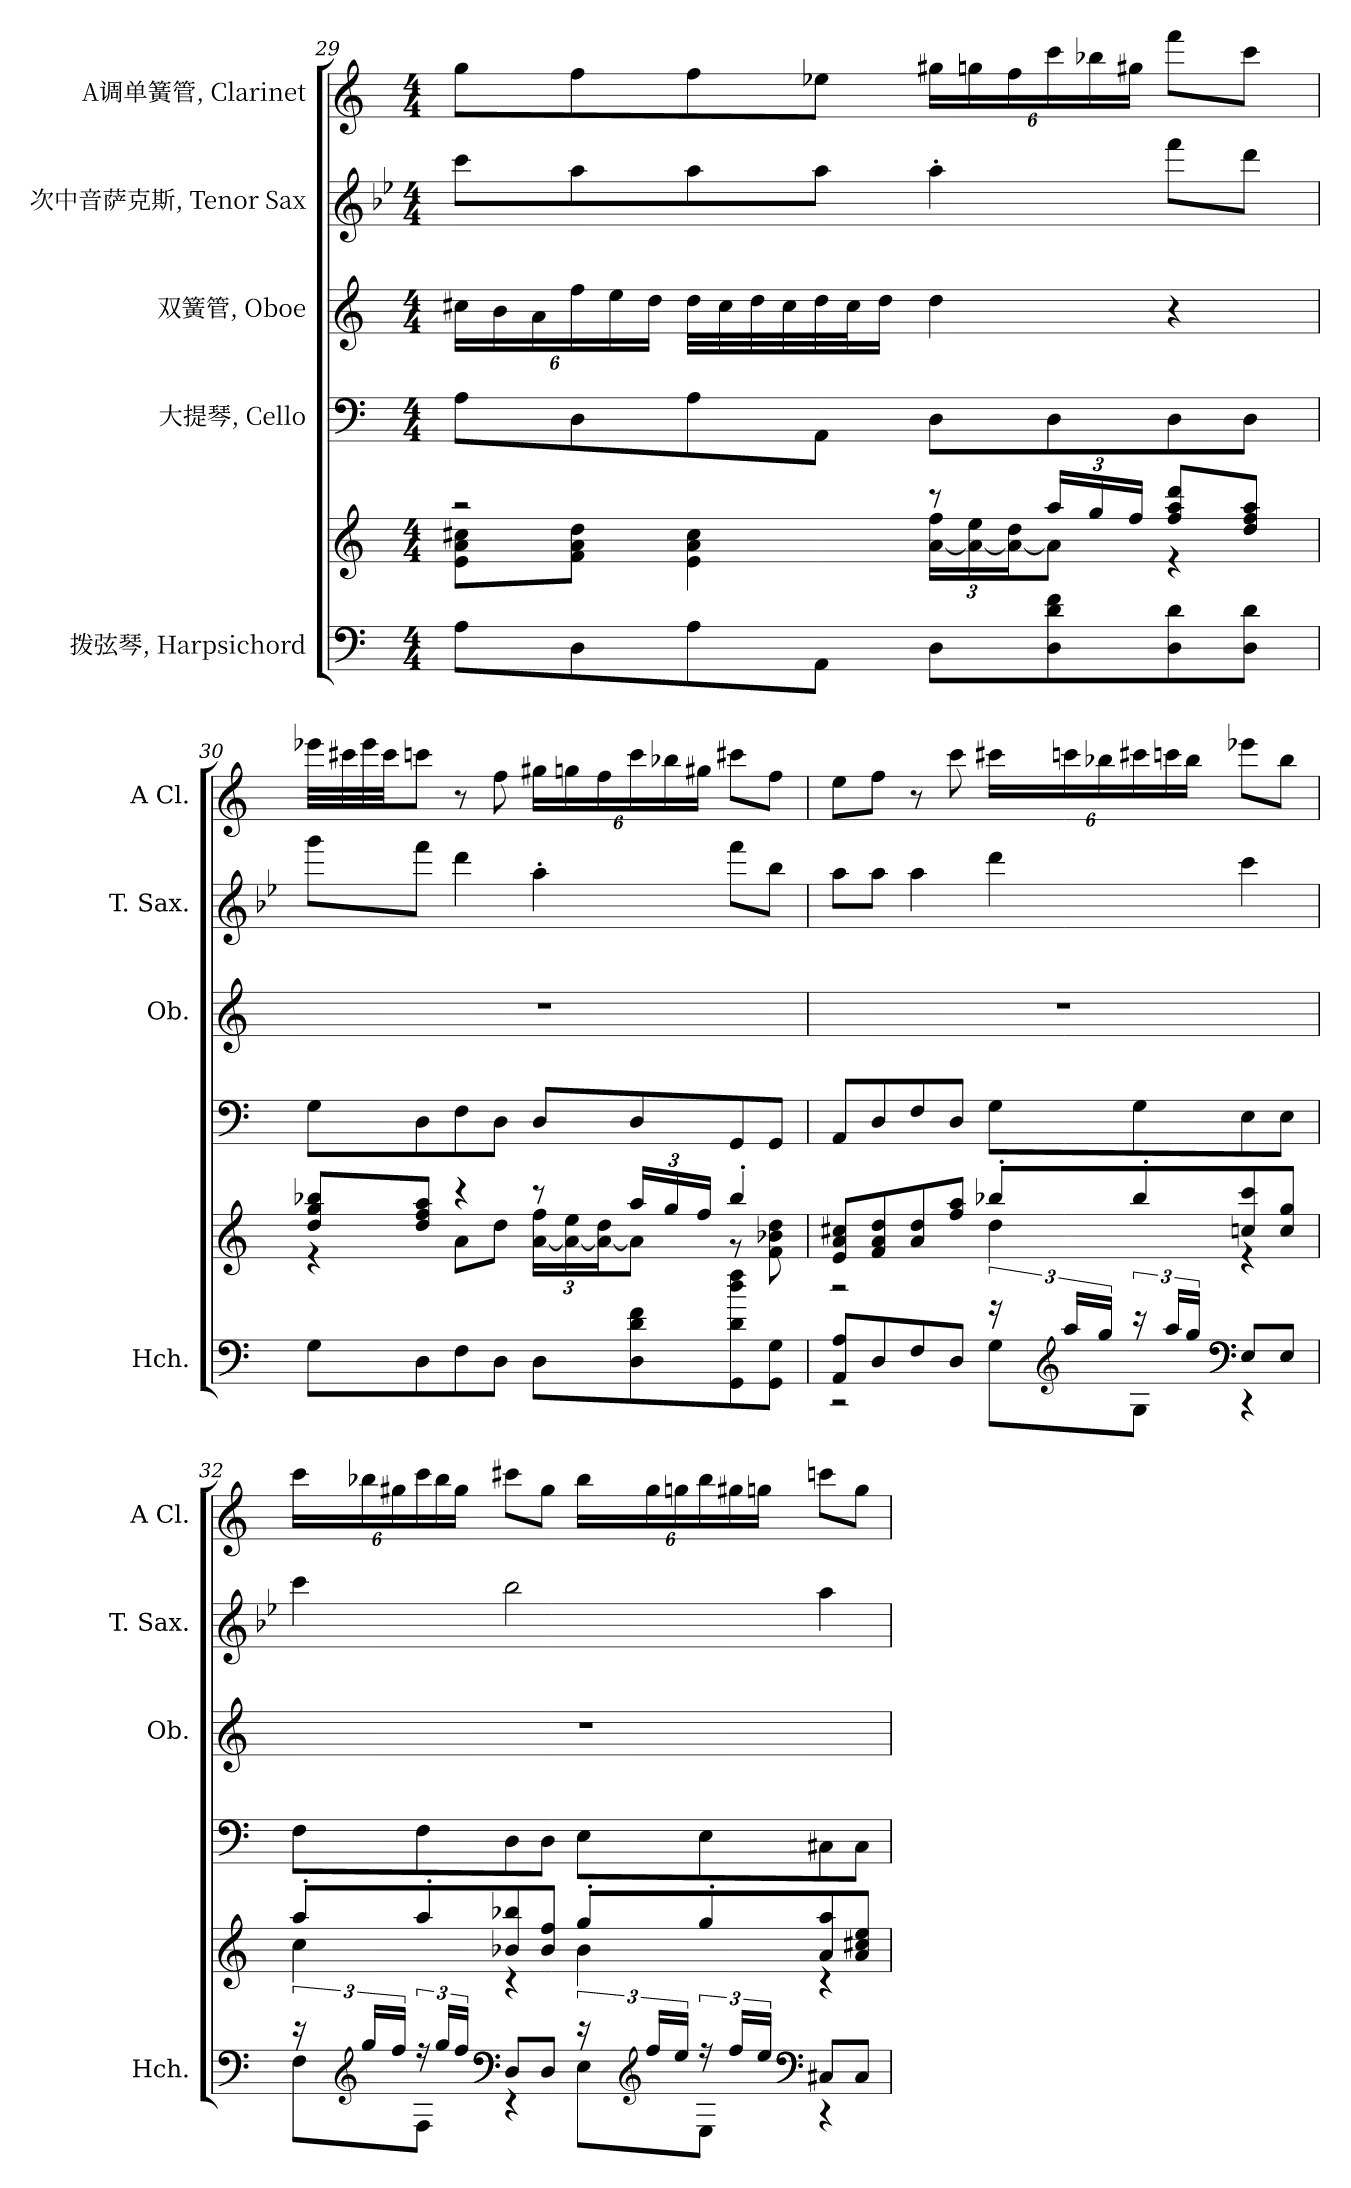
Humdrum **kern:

**kern	**kern	**kern	**kern	**kern	**kern
*part5	*part5	*part4	*part3	*part2	*part1
*staff6	*staff5	*staff4	*staff3	*staff2	*staff1
*I"拨弦琴, Harpsichord	*	*I"大提琴, Cello	*I"双簧管, Oboe	*I"次中音萨克斯, Tenor Sax	*I"A调单簧管, Clarinet
*I'Hch.	*	*	*I'Ob.	*I'T. Sax.	*I'A Cl.
!!LO:LB:g=z
*clefF4	*clefG2	*clefF4	*clefG2	*clefG2	*clefG2
*	*	*	*	*ITrd8c14	*ITrd2c3
*k[]	*k[]	*k[]	*k[]	*k[b-e-]	*k[f#c#g#]
*M4/4	*M4/4	*M4/4	*M4/4	*M4/4	*M4/4
=29	=29	=29	=29	=29	=29
*	*^	*	*	*	*
*	*	*	*	*Xbrackettup	*	*
8A\L	2r	8e\ 8a\ 8cc#X\L	8A\L	24cc#X\LL	8cc\L	8ee\L
.	.	.	.	24b\	.	.
.	.	.	.	24a\	.	.
8D\	.	8f\ 8a\ 8dd\J	8D\	24ff\	8a\	8dd\
.	.	.	.	24ee\	.	.
.	.	.	.	24dd\JJ	.	.
8A\	.	4e\ 4a\ 4cc#\	8A\	32dd\LLL	8a\	8dd\
.	.	.	.	32cc#\	.	.
.	.	.	.	32dd\	.	.
.	.	.	.	32cc#\	.	.
8AA\J	.	.	8AA\J	32dd\	8a\J	8ccn\J
.	.	.	.	32cc#\J	.	.
.	.	.	.	16dd\JJ	.	.
*	*	*Xbrackettup	*	*	*	*Xbrackettup
8D\L	8r	[24a\ 24ff\LL	8D\L	4dd\	4a'\	24ee#X\LL
.	.	24a\_ 24ee\	.	.	.	24een\
.	.	24a\_ 24dd\J	.	.	.	24dd\
8D\ 8d\ 8f\	24aa/LL	8a\J]	8D\	.	.	24aa\
.	24gg/	.	.	.	.	24ggn\
.	24ff/JJ	.	.	.	.	24ee#X\JJ
8D\ 8d\	8ff/ 8aa/ 8ddd/L	4r	8D\	4r	8ff\L	8ddd\L
8D\ 8d\J	8dd/ 8ff/ 8aa/J	.	8D\J	.	8dd\J	8aa\J
!!LO:PB:g=z
=30	=30	=30	=30	=30	=30	=30
8G\L	8dd/ 8gg/ 8bb-X/L	4r	8G\L	1r	8gg\L	32cccn\LLL
.	.	.	.	.	.	32aa#X\
.	.	.	.	.	.	32ccc\
.	.	.	.	.	.	32aa#\JJ
8D\	8dd/ 8ff/ 8aa/J	.	8D\	.	8ff\J	8aan\J
8F\	4r	8a\L	8F\	.	4dd\	8r
8D\J	.	8dd\J	8D\J	.	.	8dd\
8D\L	8r	[24a\ 24ff\LL	8D/L	.	4a'\	24ee#X\LL
.	.	24a\_ 24ee\	.	.	.	24een\
.	.	24a\_ 24dd\J	.	.	.	24dd\
8D\ 8d\ 8f\	24aa/LL	8a\J]	8D/	.	.	24aa\
.	24gg/	.	.	.	.	24ggn\
.	24ff/JJ	.	.	.	.	24ee#X\JJ
8GG\ 8d\ 8dd\ 8ff\	4bb-'/	8r	8GG/	.	8ff\L	8aa#X\L
8GG\ 8G\J	.	8f\ 8b-X\ 8dd\	8GG/J	.	8b-\J	8dd\J
!!LO:LB:g=z
=31	=31	=31	=31	=31	=31	=31
*^	*	*	*	*	*	*
8AA/ 8A/L	2r	8e/ 8a/ 8cc#X/L	2r	8AA/L	1r	8a\L	8cc#\L
8D/	.	8f/ 8a/ 8dd/	.	8D/	.	8a\J	8dd\J
8F/	.	8a/ 8dd/	.	8F/	.	4a\	8r
8D/J	.	8ff/ 8aa/J	.	8D/J	.	.	8aa\
24r	8G\L	8bb-X'/L	4dd\	8G\L	.	4dd\	24aa#X\LL
*clefG2	*	*	*	*	*	*	*
24aa/LL	.	.	.	.	.	.	24aan\
24gg/JJ	.	.	.	.	.	.	24ggn\
24r	8G\J	8bb-'/	.	8G\	.	.	24aa#X\
24aa/LL	.	.	.	.	.	.	24aan\
24gg/JJ	.	.	.	.	.	.	24gg\JJ
*clefF4	*	*	*	*	*	*	*
8E/L	4r	8ccn/ 8ccc/	4r	8E\	.	4cc\	8cccn\L
8E/J	.	8cc/ 8gg/J	.	8E\J	.	.	8gg\J
!!LO:PB:g=z
=32	=32	=32	=32	=32	=32	=32	=32
24r	8F\L	8aa'/L	4cc\	8F\L	1r	4cc\	24aa\LL
*clefG2	*	*	*	*	*	*	*
24gg/LL	.	.	.	.	.	.	24ggn\
24ff/JJ	.	.	.	.	.	.	24ee#X\
24r	8F\J	8aa'/	.	8F\	.	.	24aa\
24gg/LL	.	.	.	.	.	.	24gg\
24ff/JJ	.	.	.	.	.	.	24ee#\JJ
*clefF4	*	*	*	*	*	*	*
8D/L	4r	8b-X/ 8bb-X/	4r	8D\	.	2b-\	8aa#X\L
8D/J	.	8b-/ 8ff/J	.	8D\J	.	.	8ee#\J
24r	8E\L	8gg'/L	4b-\	8E\L	.	.	24gg\LL
*clefG2	*	*	*	*	*	*	*
24ff/LL	.	.	.	.	.	.	24ee#\
24ee/JJ	.	.	.	.	.	.	24een\
24r	8E\J	8gg'/	.	8E\	.	.	24gg\
24ff/LL	.	.	.	.	.	.	24ee#X\
24ee/JJ	.	.	.	.	.	.	24een\JJ
*clefF4	*	*	*	*	*	*	*
8C#X/L	4r	8a/ 8aa/	4r	8C#X\	.	4a\	8aan\L
8C#/J	.	8a/ 8cc#X/ 8ee/J	.	8C#\J	.	.	8ee\J
*v	*v	*	*	*	*	*	*
*	*v	*v	*	*	*	*
=	=	=	=	=	=
*-	*-	*-	*-	*-	*-
